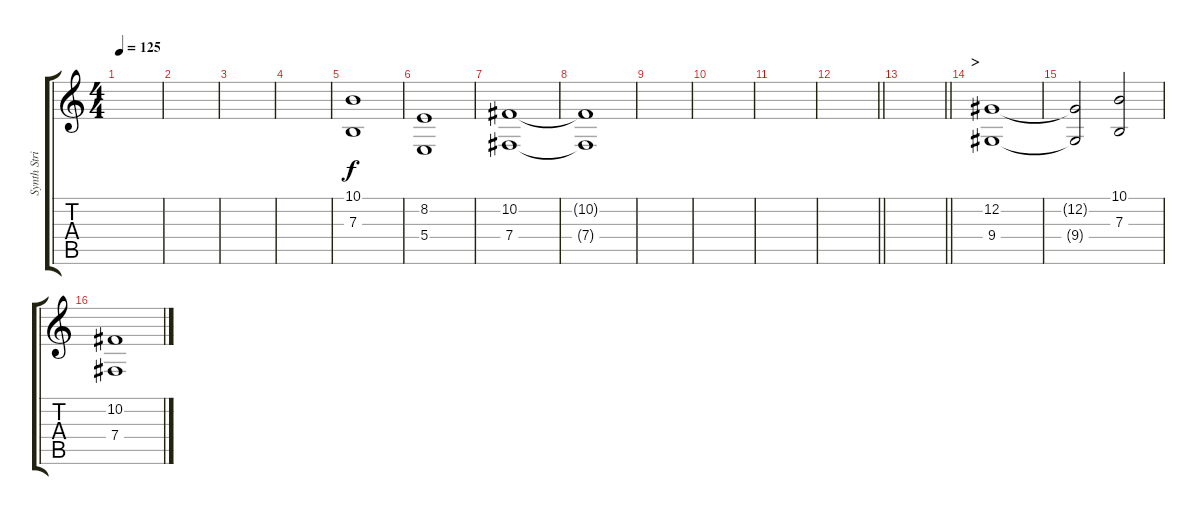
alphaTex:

\track ("Synth Strings" "Synth Stri") {instrument pad8sweep}
\staff {score tabs}
\tuning (Db4 Ab3 E3 B2 Gb2 Db2) {hide}
\ts (4 4)
\tempo 125
\clef g2
\ks c
|
|
|
|
(10.1 7.3).1 |
(8.2 5.4).1 |
(10.2 7.4).1 |
(10.2{t} 7.4{t}).1 |
|
|
|
\barLineRight lightlight
|
\barLineRight lightlight
|
\section ("" ">")
(12.2 9.4).1 |
(12.2{t} 9.4{t}).2 (10.1 7.3).2 |
(10.2 7.4).1
